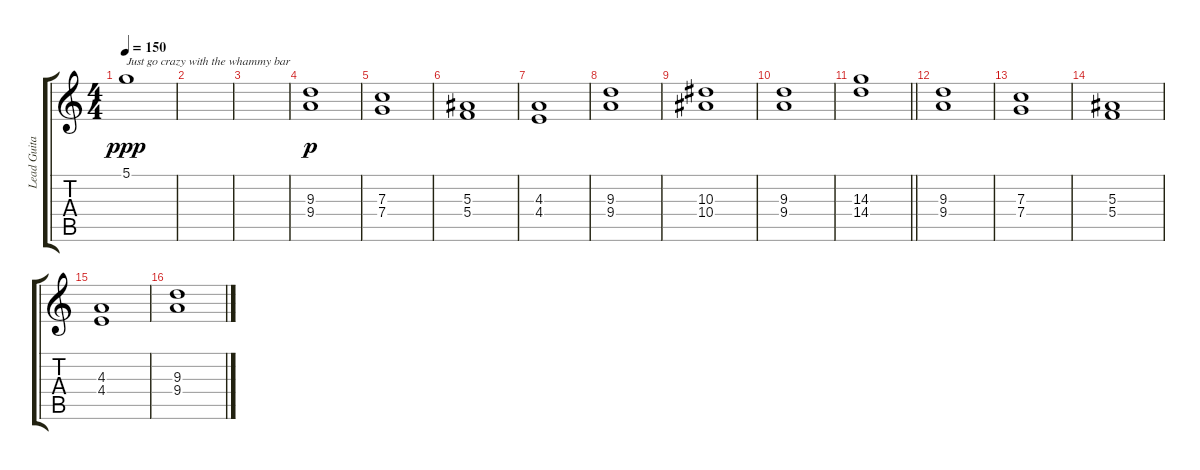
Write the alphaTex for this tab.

\track ("Lead Guitar" "Lead Guita") {instrument distortionguitar}
\staff {score tabs}
\tuning (D4 A3 F3 C3 G2 D2) {hide}
\ts (4 4)
\tempo 150
\clef g2
\ks c
5.1.1{txt "Just go crazy with the whammy bar" dy ppp} |
|
|
(9.3 9.4).1{dy p} |
(7.3 7.4).1 |
(5.3 5.4).1 |
(4.3 4.4).1 |
(9.3 9.4).1 |
(10.3 10.4).1 |
(9.3 9.4).1 |
\barLineRight lightlight
(14.3 14.4).1 |
(9.3 9.4).1 |
(7.3 7.4).1 |
(5.3 5.4).1 |
(4.3 4.4).1 |
(9.3 9.4).1
